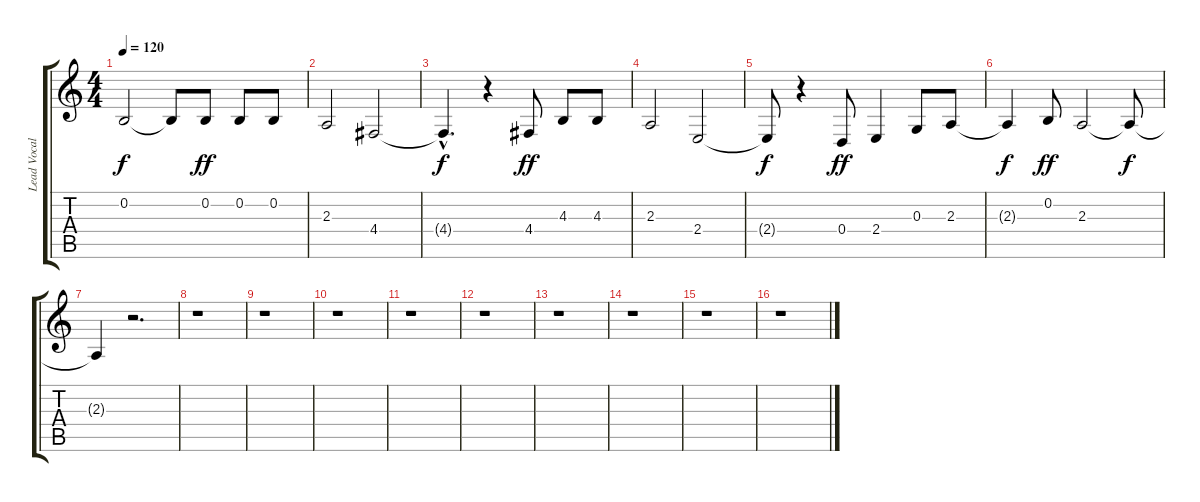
\track ("Lead Vocal I" "Lead Vocal") {instrument lead6voice}
\staff {score tabs}
\tuning (E4 B3 G3 D3 A2 E2) {hide}
\ts (4 4)
\tempo 120
\clef g2
\ks c
0.2{t}.2{dy f} 0.2{t}.8 0.2.8{dy ff} 0.2.8 0.2.8 |
2.3.2 4.4.2 |
4.4{hac t}.4{d dy f} r.4 4.4.8{dy ff} 4.3.8 4.3.8 |
2.3.2 2.4.2 |
2.4{t}.8{dy f} r.4 0.4.8{dy ff} 2.4.4 0.3.8 2.3.8 |
2.3{t}.4{dy f} 0.2.8{dy ff} 2.3.2 2.3{t}.8{dy f} |
2.3{t}.4 r.2{d} |
r.1 |
r.1 |
r.1 |
r.1 |
r.1 |
r.1 |
r.1 |
r.1 |
r.1
